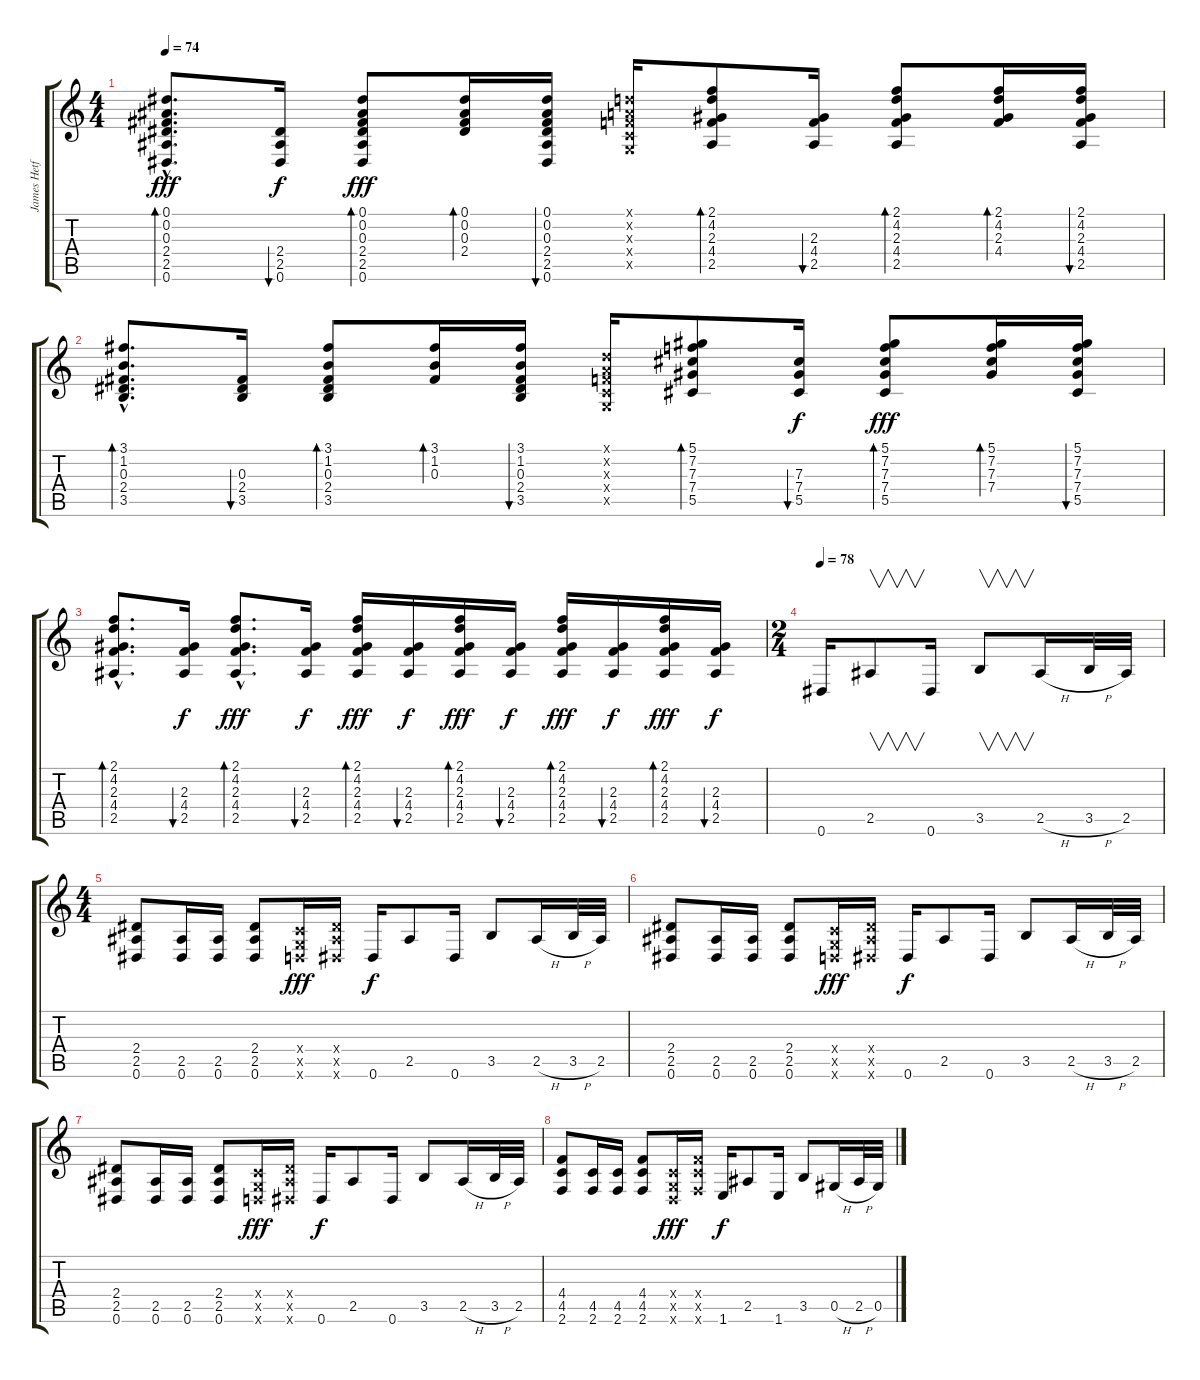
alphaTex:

\track ("James Hetfield" "James Hetf") {instrument distortionguitar}
\staff {score tabs}
\tuning (Eb4 Bb3 Gb3 Db3 Ab2 Eb2) {hide}
\ts (4 4)
\tempo 74
\clef g2
\ks c
(0.1{hac} 0.2{hac} 0.3{hac} 2.4{hac} 2.5{hac} 0.6{hac}).8{d bd 60 dy fff} (2.4 2.5 0.6).16{bu 60 dy f} (0.1 0.2 0.3 2.4 2.5 0.6).8{bd 60 dy fff} (0.1 0.2 0.3 2.4).16{bd 60} (0.1 0.2 0.3 2.4 2.5 0.6).16{bu 60} (-1.1{x} -1.2{x} -1.3{x} -1.4{x} -1.5{x}).16 (2.1 4.2 2.3 4.4 2.5).8{bd 60} (2.3 4.4 2.5).16{bu 60} (2.1 4.2 2.3 4.4 2.5).8{bd 60} (2.1 4.2 2.3 4.4).16{bd 60} (2.1 4.2 2.3 4.4 2.5).16{bu 60} |
(3.1{hac} 1.2{hac} 0.3{hac} 2.4{hac} 3.5{hac}).8{d bd 60} (0.3 2.4 3.5).16{bu 60} (3.1 1.2 0.3 2.4 3.5).8{bd 60} (3.1 1.2 0.3).16{bd 60} (3.1 1.2 0.3 2.4 3.5).16{bu 60} (-1.1{x} -1.2{x} -1.3{x} -1.4{x} -1.5{x}).16 (5.1 7.2 7.3 7.4 5.5).8{bd 60} (7.3 7.4 5.5).16{bu 60 dy f} (5.1 7.2 7.3 7.4 5.5).8{bd 60 dy fff} (5.1 7.2 7.3 7.4).16{bd 60} (5.1 7.2 7.3 7.4 5.5).16{bu 60} |
(2.1{hac} 4.2{hac} 2.3{hac} 4.4{hac} 2.5{hac}).8{d bd 60} (2.3 4.4 2.5).16{bu 60 dy f} (2.1{hac} 4.2{hac} 2.3{hac} 4.4{hac} 2.5{hac}).8{d bd 60 dy fff} (2.3 4.4 2.5).16{bu 60 dy f} (2.1 4.2 2.3 4.4 2.5).16{bd 60 dy fff} (2.3 4.4 2.5).16{bu 60 dy f} (2.1 4.2 2.3 4.4 2.5).16{bd 60 dy fff} (2.3 4.4 2.5).16{bu 60 dy f} (2.1 4.2 2.3 4.4 2.5).16{bd 60 dy fff} (2.3 4.4 2.5).16{bu 60 dy f} (2.1 4.2 2.3 4.4 2.5).16{bd 60 dy fff} (2.3 4.4 2.5).16{bu 60 dy f} |
\ts (2 4)
\tempo 78
0.6.16{volume 16 instrument distortionguitar} 2.5.8{v} 0.6.16 3.5.8{v} 2.5{h}.16 3.5{h}.32 2.5.32 |
\ts (4 4)
(2.4 2.5 0.6).8{volume 10} (2.5 0.6).16 (2.5 0.6).16 (2.4 2.5 0.6).8 (-1.4{x} -1.5{x} -1.6{x}).16{dy fff} (2.4{x} 2.5{x} 0.6{x}).16 0.6.16{dy f volume 16} 2.5.8 0.6.16 3.5.8 2.5{h}.16 3.5{h}.32 2.5.32 |
(2.4 2.5 0.6).8{volume 10} (2.5 0.6).16 (2.5 0.6).16 (2.4 2.5 0.6).8 (-1.4{x} -1.5{x} -1.6{x}).16{dy fff} (2.4{x} 2.5{x} 0.6{x}).16 0.6.16{dy f volume 16} 2.5.8 0.6.16 3.5.8 2.5{h}.16 3.5{h}.32 2.5.32 |
(2.4 2.5 0.6).8{volume 10} (2.5 0.6).16 (2.5 0.6).16 (2.4 2.5 0.6).8 (-1.4{x} -1.5{x} -1.6{x}).16{dy fff} (2.4{x} 2.5{x} 0.6{x}).16 0.6.16{dy f volume 16} 2.5.8 0.6.16 3.5.8 2.5{h}.16 3.5{h}.32 2.5.32 |
(4.4 4.5 2.6).8{volume 10} (4.5 2.6).16 (4.5 2.6).16 (4.4 4.5 2.6).8 (-1.4{x} -1.5{x} -1.6{x}).16{dy fff} (4.4{x} 4.5{x} 2.6{x}).16 1.6.16{dy f volume 16} 2.5.8 1.6.16 3.5.8 0.5{h}.16 2.5{h}.32 0.5.32
